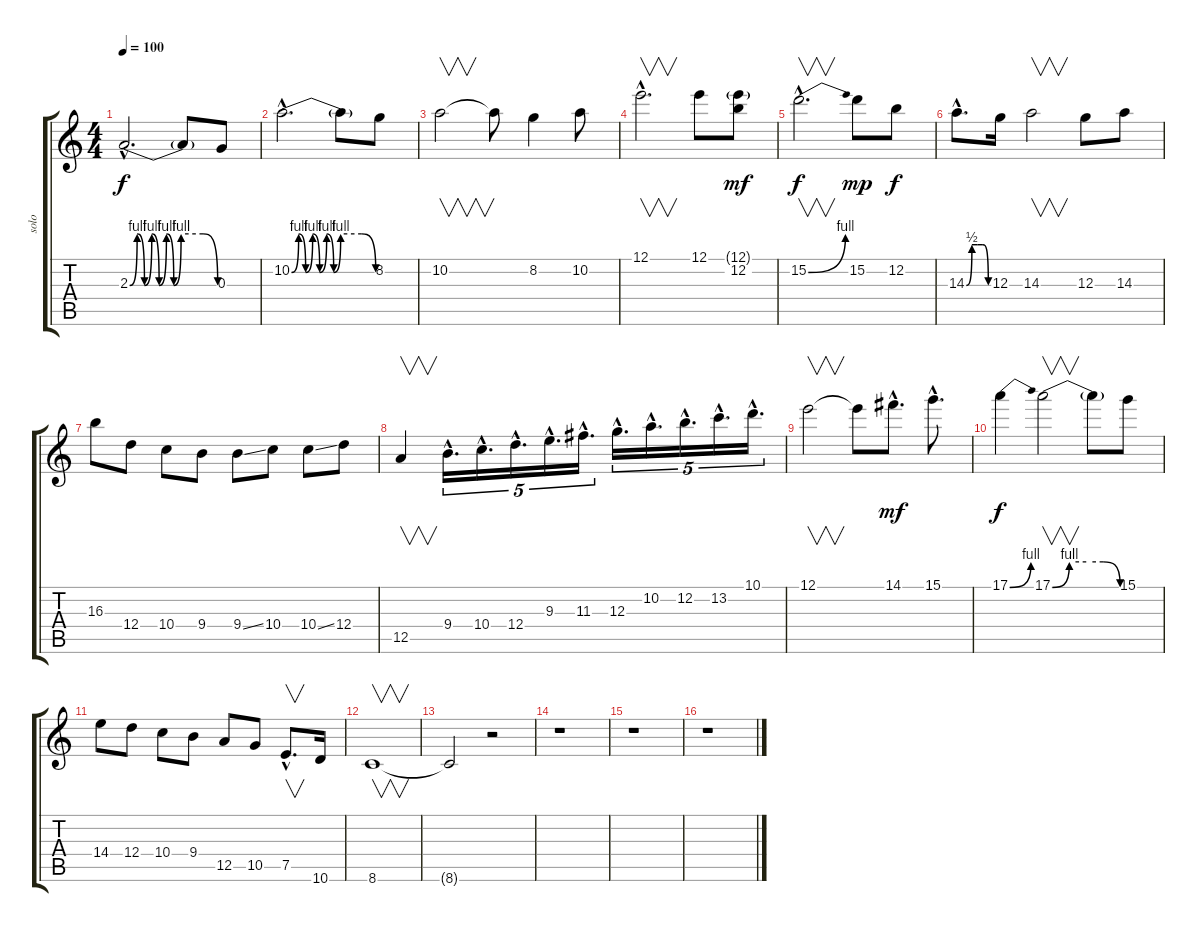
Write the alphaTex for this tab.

\track ("solo" "solo") {instrument overdrivenguitar}
\staff {score tabs}
\tuning (E4 B3 G3 D3 A2 E2) {hide}
\ts (4 4)
\tempo 100
\clef g2
\ks c
2.3{be (custom 0 0 5 4 10 0 15 4 20 0 25 4 30 0 35 4 50 4 60 0) hac}.2{d dy f} 2.3{t}.8 0.3.8 |
10.2{be (custom 0 0 5 4 10 0 15 4 20 0 25 4 30 0 35 4 50 4 60 0) hac}.2{d} 10.2{t}.8 8.2.8 |
10.2.2{v} 10.2{t}.8 8.2.4 10.2.8 |
12.1{hac}.2{v d} 12.1.8 (12.1{g} 12.2).8{dy mf} |
15.2{be (bend 0 0 60 4) hac}.2{v d dy f} 15.2.8{dy mp} 12.2.8{dy f} |
14.3{be (custom 0 0 15 2 30 2 45 2 60 0) hac}.8{d} 12.3.16 14.3.2{v} 12.3.8 14.3.8 |
16.3.8 12.4.8 10.4.8 9.4.8 9.4{ss}.8 10.4.8 10.4{ss}.8 12.4.8 |
12.5.4{v} 9.4{hac}.16{d tu (5 4)} 10.4{hac}.16{d tu (5 4)} 12.4{hac}.16{d tu (5 4)} 9.3{hac}.16{d tu (5 4)} 11.3{hac}.16{d tu (5 4)} 12.3{hac}.16{d tu (5 4)} 10.2{hac}.16{d tu (5 4)} 12.2{hac}.16{d tu (5 4)} 13.2{hac}.16{d tu (5 4)} 10.1{hac}.16{d tu (5 4)} |
12.1.2{v} 12.1{t}.8 14.1{hac}.8{d dy mf} 15.1{hac}.8{d} |
17.1{be (bend 0 0 60 4)}.4{dy f} 17.1{be (custom 0 0 15 4 30 4 45 4 60 0)}.2{v} 17.1{t}.8 15.1.8 |
14.4.8 12.4.8 10.4.8 9.4.8 12.5.8 10.5.8 7.5{hac}.8{v d} 10.6.16 |
8.6.1{v} |
8.6{t}.2 r.2 |
r.1 |
r.1 |
r.1
